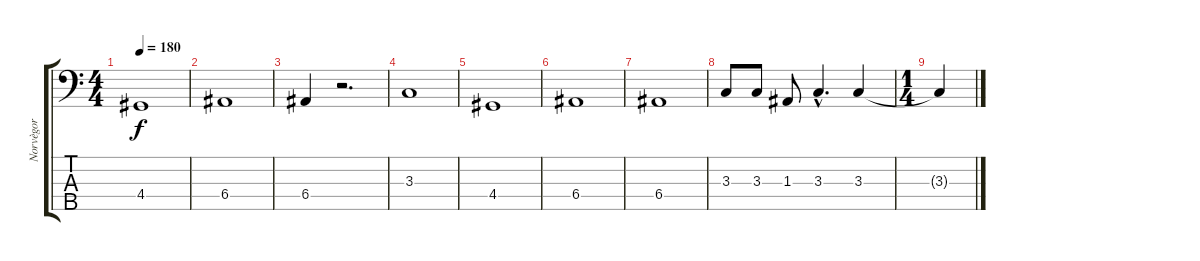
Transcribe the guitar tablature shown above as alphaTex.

\track ("Norvègor" "Norvègor") {instrument electricbassfinger}
\staff {score tabs}
\tuning (G2 D2 A1 E1 B0) {hide}
\ts (4 4)
\tempo 180
\clef f4
\ks c
4.4.1{dy f} |
6.4.1 |
6.4.4 r.2{d} |
3.3.1 |
4.4.1 |
6.4.1 |
6.4.1 |
3.3.8 3.3.8 1.3.8 3.3{hac}.4{d} 3.3.4 |
\ts (1 4)
3.3{t}.4
